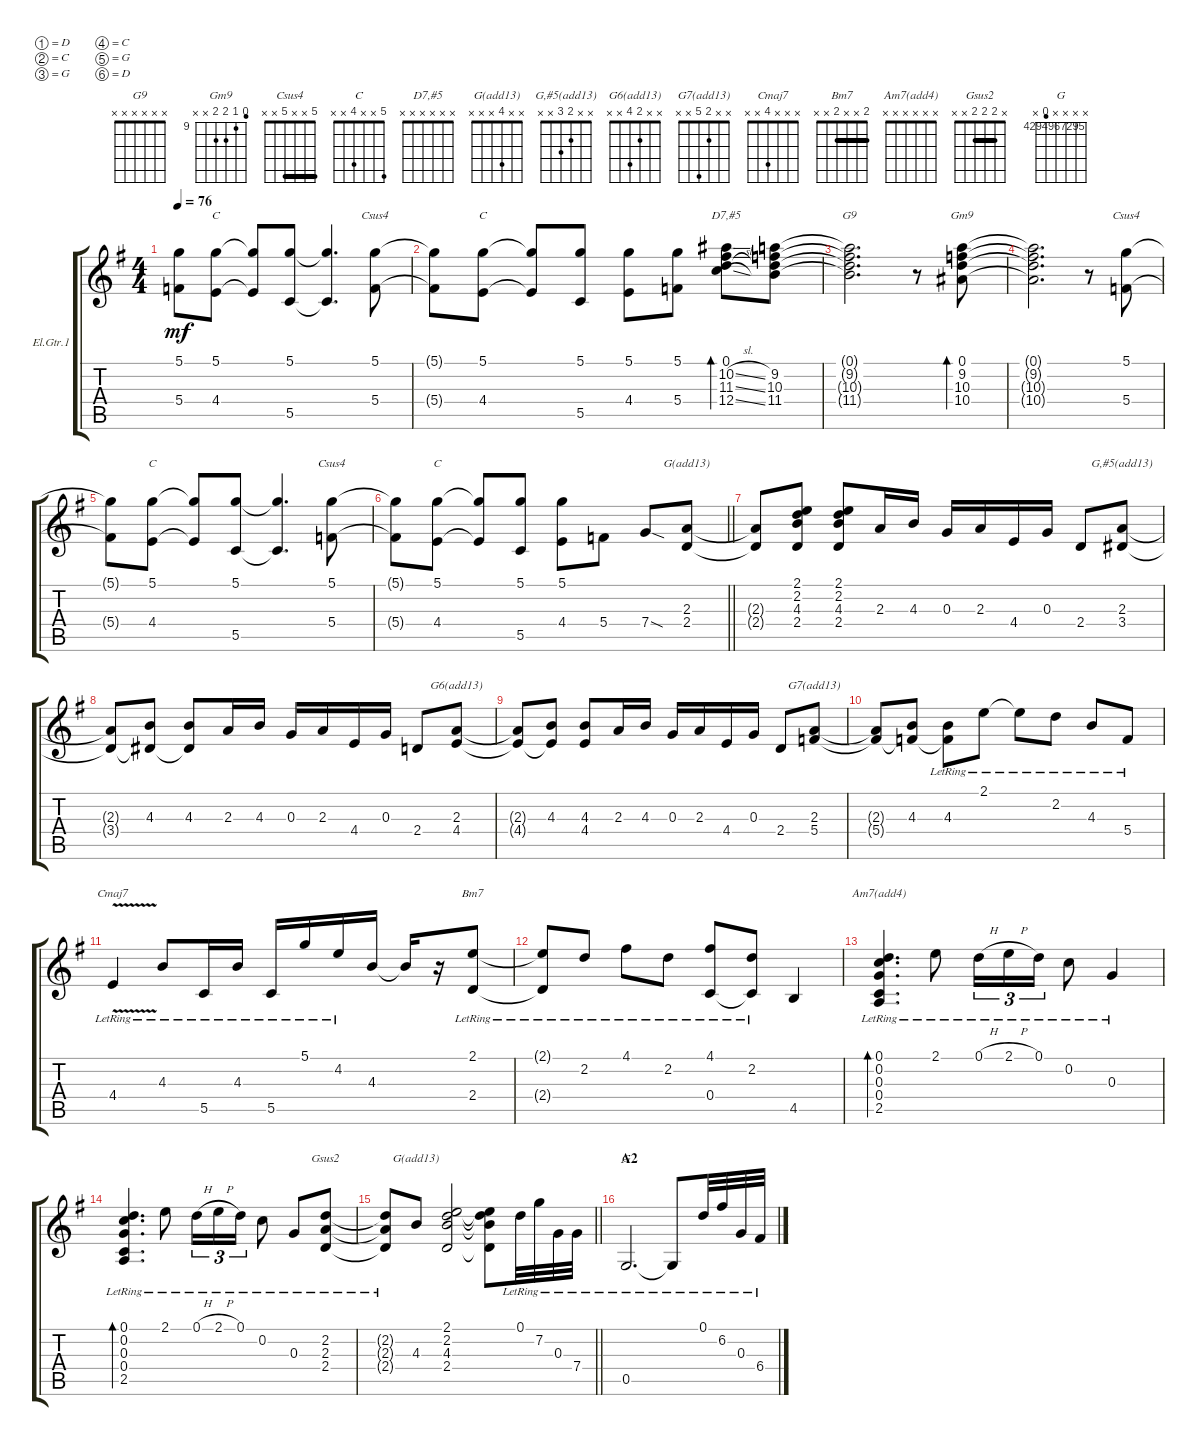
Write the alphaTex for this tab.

\bracketExtendMode groupsimilarinstruments
\firstSystemTrackNameOrientation horizontal
\otherSystemsTrackNameOrientation horizontal
\track ("Electric guitar, main" "El.Gtr.1") {instrument electricguitarclean}
\staff {score tabs}
\tuning (D4 C4 G3 C3 G2 D2)
\chord ("G9" x x x x x x)
\chord ("Gm9" 8 9 10 10 x x) {firstfret 9}
\chord ("Csus4" 5 x x 5 x x) {barre 5}
\chord ("C" 5 x x 4 x x)
\chord ("D7,#5" x x x x x x)
\chord ("G(add13)" x x 2 2 x x) {barre 2}
\chord ("G,#5(add13)" x x 2 3 x x)
\chord ("G6(add13)" x x 2 4 x x)
\chord ("G7(add13)" x x 2 5 x x)
\chord ("Cmaj7" x x x 4 x x)
\chord ("Bm7" 2 x x 2 x x) {barre 2}
\chord ("Am7(add4)" x x x x x x)
\chord ("Gsus2" x 2 2 2 x x) {barre (2 2)}
\chord ("G(add13)" x x 4 x x x)
\chord ("G" x x x x 4294967294 x) {firstfret 4294967295}
\ts (4 4)
\tempo 76
\clef g2
\ks g
(5.1{t} 5.4{t}).8{dy mf} (5.1 4.4).8{ch "C"} (5.1{t} 4.4{t}).8 (5.1 5.5).8 (5.1{t} 5.5{t}).4{d} (5.1 5.4).8{ch "Csus4"} |
(5.1{t} 5.4{t}).8 (5.1 4.4).8{ch "C"} (5.1{t} 4.4{t}).8 (5.1 5.5).8 (5.1 4.4).8 (5.1 5.4).8 (0.1 10.2{sl} 11.3{sl} 12.4{sl}).8{bd 119 ch "D7,#5"} (0.1{t} 9.2 10.3 11.4).8 |
(0.1{t} 9.2{t} 10.3{t} 11.4{t}).2{d ch "G9"} r.8 (0.1 9.2 10.3 10.4).8{bd 119 ch "Gm9"} |
(0.1{t} 9.2{t} 10.3{t} 10.4{t}).2{d} r.8 (5.1 5.4).8{ch "Csus4"} |
(5.1{t} 5.4{t}).8 (5.1 4.4).8{ch "C"} (5.1{t} 4.4{t}).8 (5.1 5.5).8 (5.1{t} 5.5{t}).4{d} (5.1 5.4).8{ch "Csus4"} |
\barLineRight lightlight
(5.1{t} 5.4{t}).8 (5.1 4.4).8{ch "C"} (5.1{t} 4.4{t}).8 (5.1 5.5).8 (5.1 4.4).8 5.4.8 7.4{sod}.8 (2.3 2.4).8{ch "G(add13)"} |
\section ("" "")
(2.3{t} 2.4{t}).8 (2.1 2.2 4.3 2.4).8 (2.1 2.2 4.3 2.4).8 2.3.16 4.3.16 0.3.16 2.3.16 4.4.16 0.3.16 2.4.8 (2.3 3.4).8{ch "G,#5(add13)"} |
(2.3{t} 3.4{t}).8 (4.3 3.4{t}).8 (4.3 3.4{t}).8 2.3.16 4.3.16 0.3.16 2.3.16 4.4.16 0.3.16 2.4.8 (2.3 4.4).8{ch "G6(add13)"} |
(2.3{t} 4.4{t}).8 (4.3 4.4{t}).8 (4.3 4.4).8 2.3.16 4.3.16 0.3.16 2.3.16 4.4.16 0.3.16 2.4.8 (2.3 5.4).8{ch "G7(add13)"} |
(2.3{t} 5.4{t}).8 (4.3 5.4{t}).8 (4.3{lr} 5.4{t}).8 2.1{lr}.8 2.1{lr t}.8 2.2{lr}.8 4.3{lr}.8 5.4{lr}.8 |
4.4{v lr}.4{ch "Cmaj7"} 4.3{lr}.8 5.5{lr}.16 4.3{lr}.16 5.5{lr}.16 5.1{lr}.16 4.2{lr}.16 4.3.16 4.3{t}.16 r.16 (2.1{lr} 2.4{lr}).8{ch "Bm7"} |
(2.1{lr t} 2.4{lr t}).8 2.2{lr}.8 4.1{lr}.8 2.2{lr}.8 (4.1{lr} 0.4).8 (2.2{lr} 0.4{t}).8 4.5.4 |
(0.1{lr} 0.2{lr} 0.3{lr} 0.4{lr} 2.5{lr}).4{d bd 240 ch "Am7(add4)"} 2.1{lr}.8 0.1{h lr}.16{tu (3 2)} 2.1{h lr}.16{tu (3 2)} 0.1{lr}.16{tu (3 2)} 0.2{lr}.8 0.3{lr}.4 |
(0.1{lr} 0.2{lr} 0.3{lr} 0.4{lr} 2.5{lr}).4{d bd 240} 2.1{lr}.8 0.1{h lr}.16{tu (3 2)} 2.1{h lr}.16{tu (3 2)} 0.1{lr}.16{tu (3 2)} 0.2{lr}.8 0.3{lr}.8 (2.2{lr} 2.3{lr} 2.4{lr}).8{ch "Gsus2"} |
\barLineRight lightlight
(2.2{lr t} 2.3{lr t} 2.4{lr t}).8 4.3.8{ch "G(add13)"} (2.1 2.2 4.3 2.4).2 (2.1{t} 2.2{t} 4.3{t} 2.4{t}).8 0.1{lr}.32 7.2{lr}.32 0.3{lr}.32 7.4{lr}.32 |
\section ("" "A2")
0.5{lr}.2{d ch "G"} 0.5{lr t}.8 0.1{lr}.32 6.2{lr}.32 0.3{lr}.32 6.4{lr}.32
